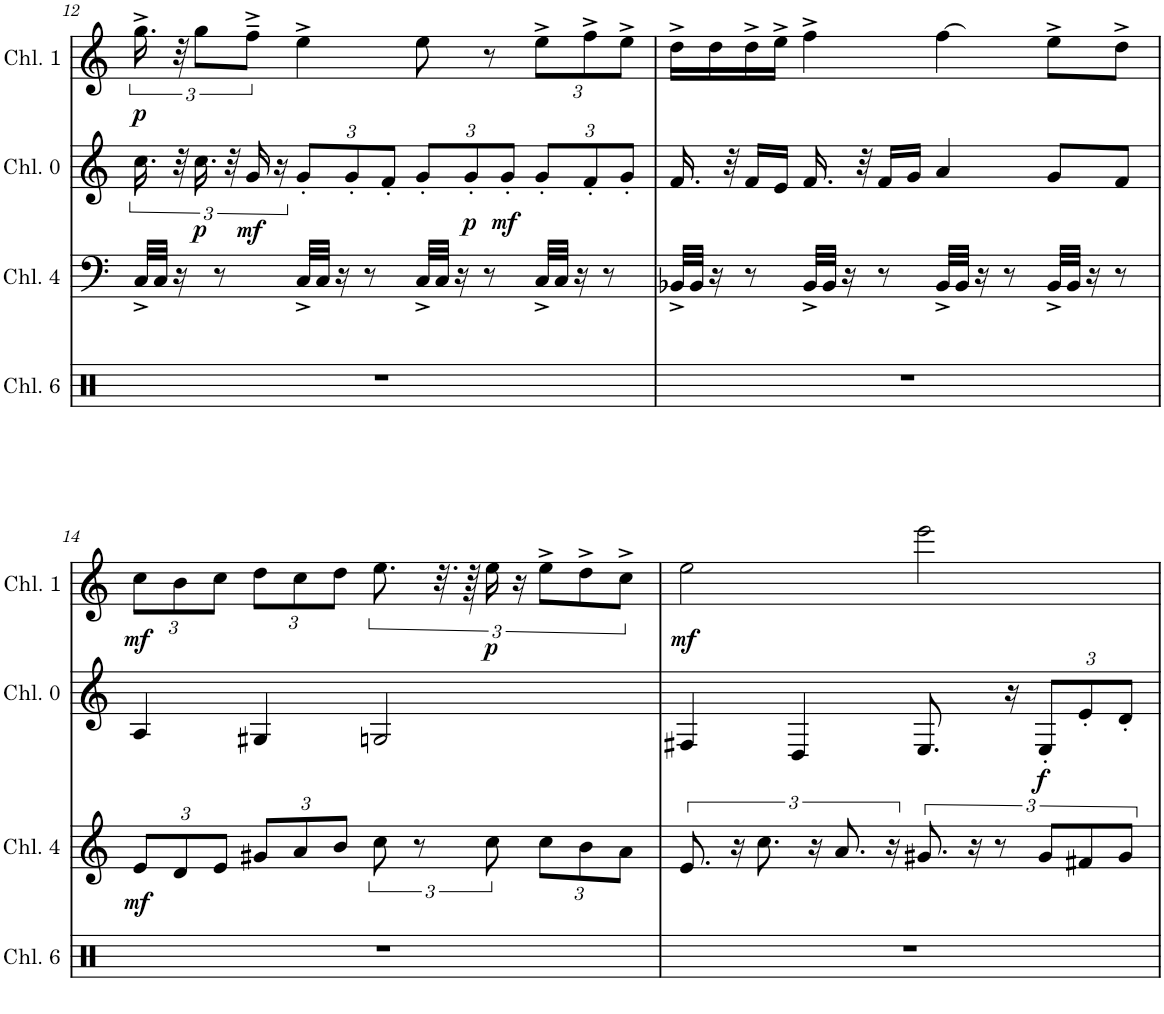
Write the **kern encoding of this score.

**kern	**kern	**dynam	**kern	**dynam	**kern	**dynam
*part4	*part3	*part3	*part2	*part2	*part1	*part1
*staff4	*staff3	*staff3	*staff2	*staff2	*staff1	*staff1
*I"Channel 6	*I"Channel 4	*	*I"Channel 0	*	*I"Channel 1	*
*I'Chl. 6	*I'Chl. 4	*	*I'Chl. 0	*	*I'Chl. 1	*
!!LO:PB:g=z
*clefX	*clefF4	*	*clefG2	*	*clefG2	*
*k[]	*k[]	*	*k[]	*	*k[]	*
*M4/4	*M4/4	*	*M4/4	*	*M4/4	*
*met(c)	*met(c)	*	*met(c)	*	*met(c)	*
=12	=12	=12	=12	=12	=12	=12
!	!	!	!	!	!	!LO:DY:b
1r	32C^/LLL	.	24.cc\	.	24.gg^\	p
.	32C/JJJ	.	.	.	.	.
.	16r	.	48r	.	48r	.
!	!	!	!	!LO:DY:b	!	!
.	.	.	24.cc\	p	12gg\L	.
.	8r	.	.	.	.	.
.	.	.	48r	.	.	.
!	!	!	!	!LO:DY:b	!	!
.	.	.	24g/	mf	12ff~^\J	.
.	.	.	24r	.	.	.
*	*	*	*Xbrackettup	*	*	*
.	32C^/LLL	.	12g'/L	.	4ee^\	.
.	32C/JJJ	.	.	.	.	.
.	16r	.	.	.	.	.
.	.	.	12g'/	.	.	.
.	8r	.	.	.	.	.
.	.	.	12f'/J	.	.	.
.	32C^/LLL	.	12g'/L	.	8ee\	.
.	32C/JJJ	.	.	.	.	.
.	16r	.	.	.	.	.
!	!	!	!	!LO:DY:b	!	!
.	.	.	12g'/	p	.	.
.	8r	.	.	.	8r	.
!	!	!	!	!LO:DY:b	!	!
.	.	.	12g'/J	mf	.	.
*	*	*	*	*	*Xbrackettup	*
.	32C^/LLL	.	12g'/L	.	12ee^\L	.
.	32C/JJJ	.	.	.	.	.
.	16r	.	.	.	.	.
.	.	.	12f'/	.	12ff^\	.
.	8r	.	.	.	.	.
.	.	.	12g'/J	.	12ee^\J	.
=13	=13	=13	=13	=13	=13	=13
1r	32BB-X^/LLL	.	16.f/	.	16dd^\LL	.
.	32BB-/JJJ	.	.	.	.	.
.	16r	.	.	.	16dd\	.
.	.	.	32r	.	.	.
.	8r	.	16f/LL	.	16dd^\	.
.	.	.	16e/JJ	.	16ee^\JJ	.
.	32BB-^/LLL	.	16.f/	.	4ff^\	.
.	32BB-/JJJ	.	.	.	.	.
.	16r	.	.	.	.	.
.	.	.	32r	.	.	.
.	8r	.	16f/LL	.	.	.
.	.	.	16g/JJ	.	.	.
.	32BB-^/LLL	.	4a/	.	4ff\	.
.	32BB-/JJJ	.	.	.	.	.
.	16r	.	.	.	.	.
.	8r	.	.	.	.	.
.	32BB-^/LLL	.	8g/L	.	8ee^\L	.
.	32BB-/JJJ	.	.	.	.	.
.	16r	.	.	.	.	.
.	8r	.	8f/J	.	8dd^\J	.
!!LO:LB:g=z
=14	=14	=14	=14	=14	=14	=14
*	*Xbrackettup	*	*	*	*	*
!	!	!LO:DY:b	!	!	!	!LO:DY:b
1r	12e/L	mf	4A/	.	12cc\L	mf
.	12d/	.	.	.	12b\	.
.	12e/J	.	.	.	12cc\J	.
.	12g#X/L	.	4G#X/	.	12dd\L	.
.	12a/	.	.	.	12cc\	.
.	12b/J	.	.	.	12dd\J	.
*	*brackettup	*	*	*	*brackettup	*
.	12cc\	.	2Gn/	.	12.ee\	.
.	12r	.	.	.	.	.
.	.	.	.	.	48.r	.
.	.	.	.	.	96r	.
!	!	!	!	!	!	!LO:DY:b
.	12cc\	.	.	.	24ee\	p
.	.	.	.	.	24r	.
*	*Xbrackettup	*	*	*	*	*
.	12cc\L	.	.	.	12ee^\L	.
.	12b\	.	.	.	12dd^\	.
.	12a\J	.	.	.	12cc^\J	.
=15	=15	=15	=15	=15	=15	=15
*	*brackettup	*	*	*	*	*
!	!	!	!	!	!	!LO:DY:b
1r	12.e/	.	4F#X/	.	2ee\	mf
.	24r	.	.	.	.	.
.	12.cc\	.	.	.	.	.
.	.	.	4D/	.	.	.
.	24r	.	.	.	.	.
.	12.a/	.	.	.	.	.
.	24r	.	.	.	.	.
.	12.g#X/	.	8.E/	.	2eee\	.
.	24r	.	.	.	.	.
.	12r	.	.	.	.	.
.	.	.	16r	.	.	.
!	!	!	!	!LO:DY:b	!	!
.	12g#/L	.	12E'/L	f	.	.
.	12f#X/	.	12e'/	.	.	.
.	12g#/J	.	12d'/J	.	.	.
=	=	=	=	=	=	=
*-	*-	*-	*-	*-	*-	*-
